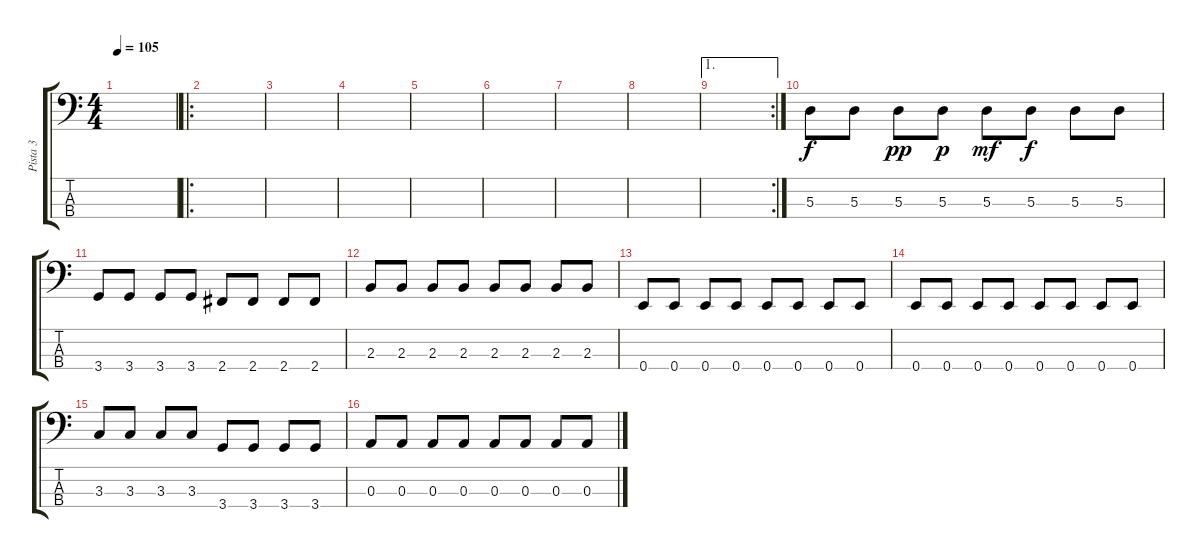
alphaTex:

\track ("Pista 3" "Pista 3") {instrument electricbassfinger}
\staff {score tabs}
\tuning (G2 D2 A1 E1) {hide}
\ts (4 4)
\tempo 105
\clef f4
\ks c
|
\ro
|
|
|
|
|
|
|
\ae 1
\rc 2
|
5.3.8 5.3.8 5.3.8{dy pp} 5.3.8{dy p} 5.3.8{dy mf} 5.3.8{dy f} 5.3.8 5.3.8 |
3.4.8 3.4.8 3.4.8 3.4.8 2.4.8 2.4.8 2.4.8 2.4.8 |
2.3.8 2.3.8 2.3.8 2.3.8 2.3.8 2.3.8 2.3.8 2.3.8 |
0.4.8 0.4.8 0.4.8 0.4.8 0.4.8 0.4.8 0.4.8 0.4.8 |
0.4.8 0.4.8 0.4.8 0.4.8 0.4.8 0.4.8 0.4.8 0.4.8 |
3.3.8 3.3.8 3.3.8 3.3.8 3.4.8 3.4.8 3.4.8 3.4.8 |
0.3.8 0.3.8 0.3.8 0.3.8 0.3.8 0.3.8 0.3.8 0.3.8
